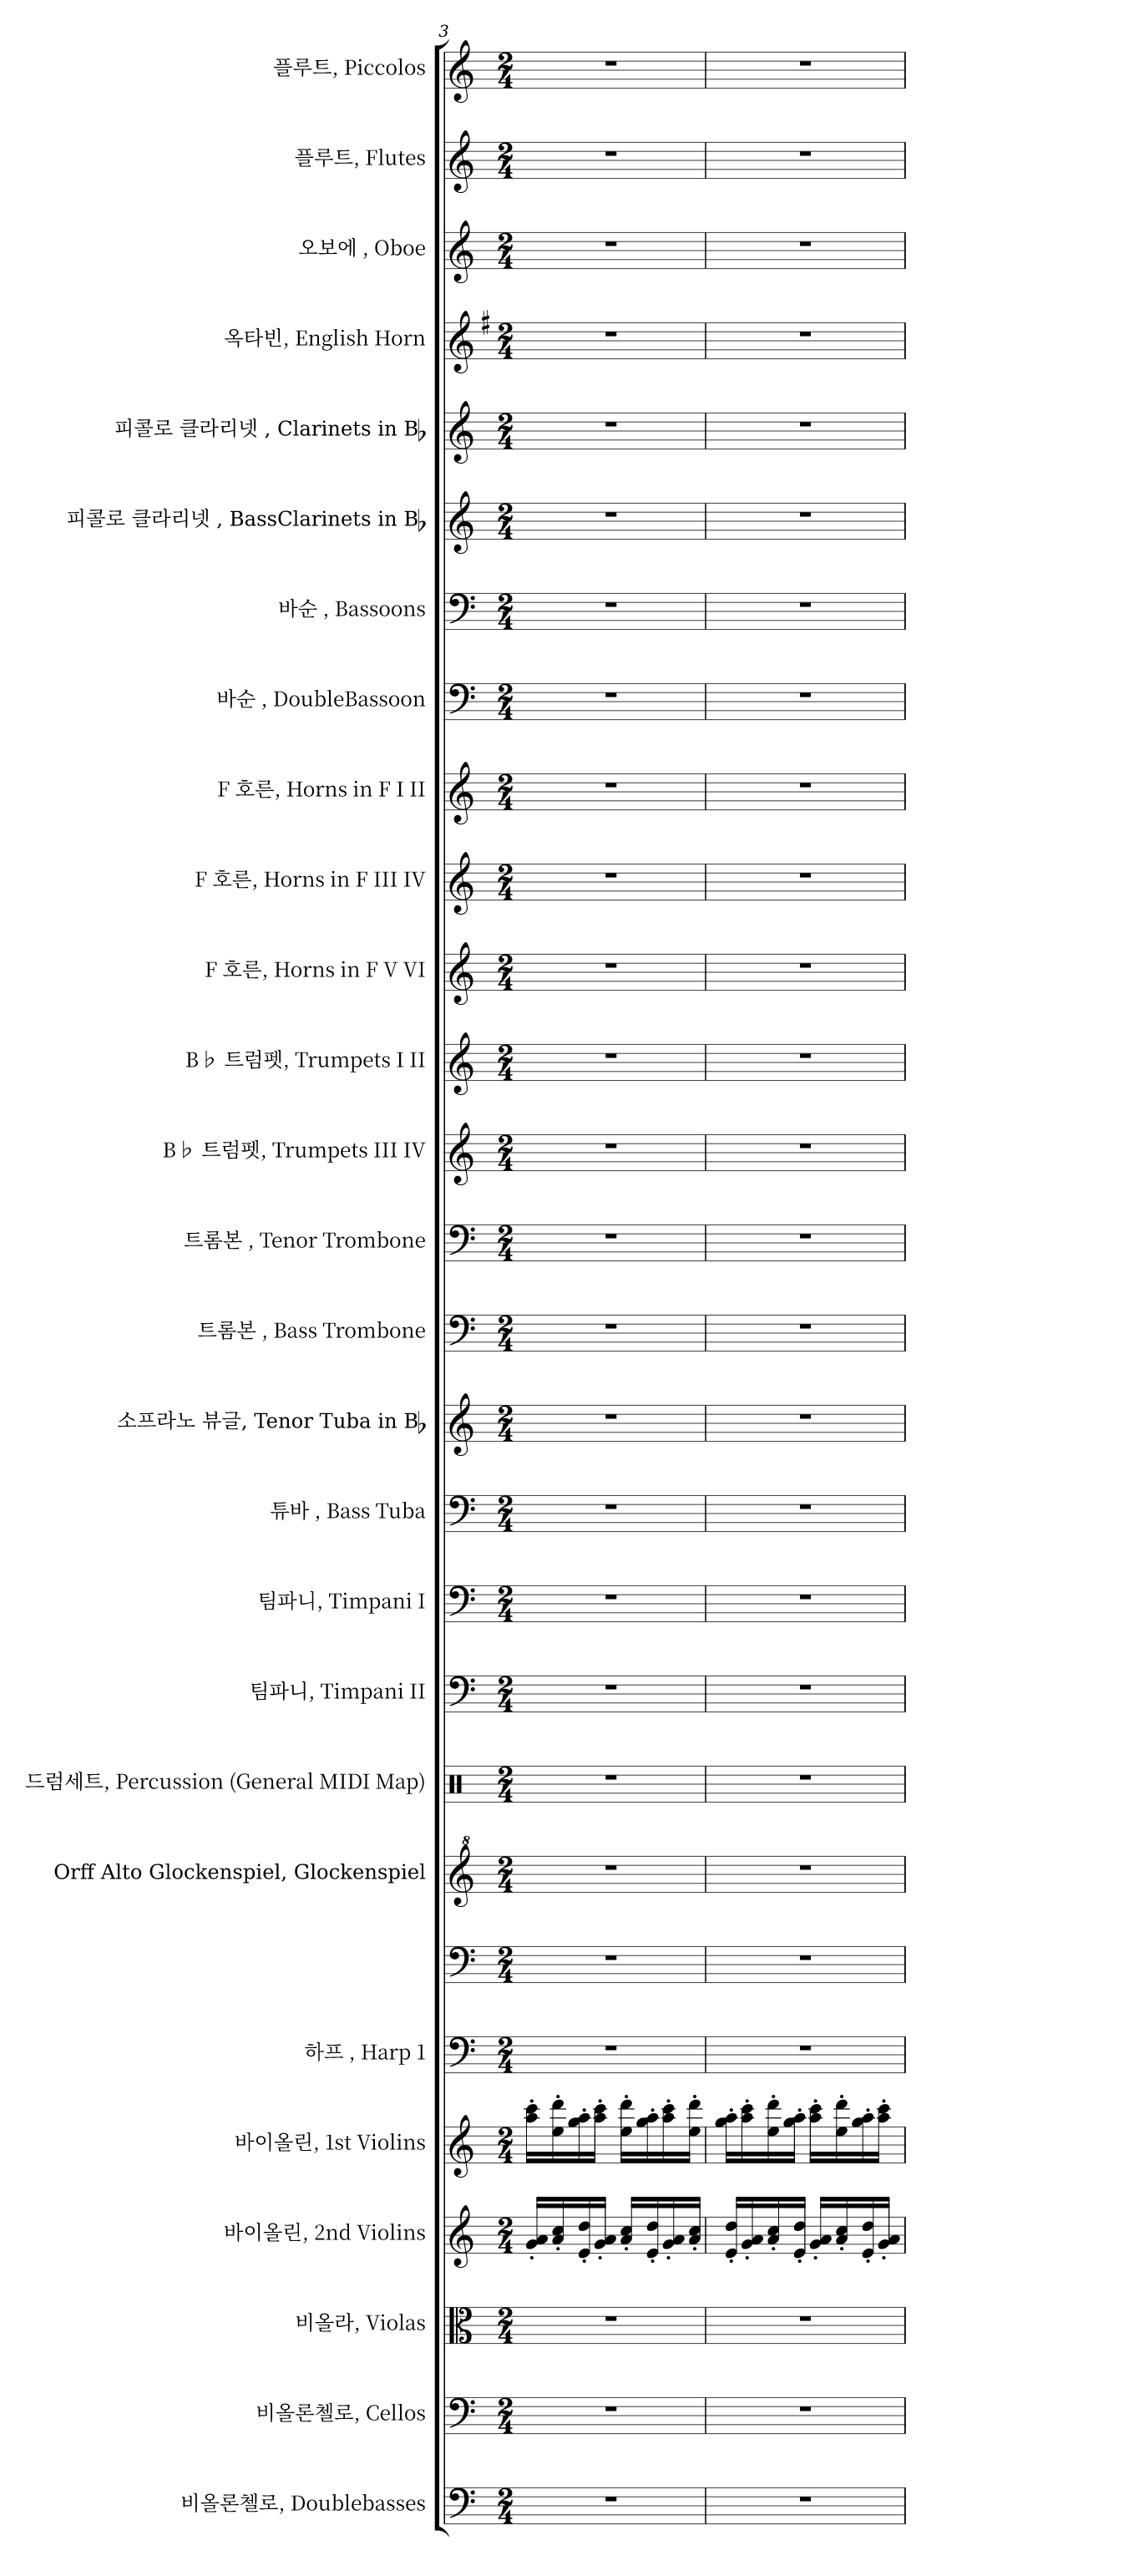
**kern	**kern	**kern	**kern	**kern	**kern	**kern	**kern	**kern	**kern	**kern	**kern	**kern	**kern	**kern	**kern	**kern	**kern	**kern	**kern	**kern	**kern	**kern	**kern	**kern	**kern	**kern	**kern
*part27	*part26	*part25	*part24	*part23	*part22	*part22	*part21	*part20	*part19	*part18	*part17	*part16	*part15	*part14	*part13	*part12	*part11	*part10	*part9	*part8	*part7	*part6	*part5	*part4	*part3	*part2	*part1
*staff28	*staff27	*staff26	*staff25	*staff24	*staff23	*staff22	*staff21	*staff20	*staff19	*staff18	*staff17	*staff16	*staff15	*staff14	*staff13	*staff12	*staff11	*staff10	*staff9	*staff8	*staff7	*staff6	*staff5	*staff4	*staff3	*staff2	*staff1
*I"비올론첼로, Doublebasses	*I"비올론첼로, Cellos	*I"비올라, Violas	*I"바이올린, 2nd Violins	*I"바이올린, 1st Violins	*I"하프 , Harp 1	*	*I"Orff Alto Glockenspiel, Glockenspiel	*I"드럼세트, Percussion (General MIDI Map)	*I"팀파니, Timpani II	*I"팀파니, Timpani I	*I"튜바 , Bass Tuba	*I"소프라노 뷰글, Tenor Tuba in Bb	*I"트롬본 , Bass Trombone	*I"트롬본 , Tenor Trombone	*I"B♭ 트럼펫, Trumpets III IV	*I"B♭ 트럼펫, Trumpets I II	*I"F 호른, Horns in F  V  VI	*I"F 호른, Horns in F III IV	*I"F 호른, Horns in F  I  II	*I"바순 , DoubleBassoon	*I"바순 , Bassoons	*I"피콜로 클라리넷 , BassClarinets in Bb	*I"피콜로 클라리넷 , Clarinets in Bb	*I"옥타빈, English Horn	*I"오보에 , Oboe	*I"플루트, Flutes	*I"플루트, Piccolos
*	*	*I'Vlas.	*I'Vlns.	*I'Vlns.	*I'Hrp.	*	*I'O. A. Glk.	*	*I'Timp.	*I'Timp.	*I'Tba.	*	*I'Tbn.	*I'Tbn.	*I'B♭ Tpt.	*I'B♭ Tpt.	*I'F Hn.	*I'F Hn.	*I'F Hn.	*	*I'Bsn.	*	*	*	*I'Ob.	*I'Fl.	*
!!LO:PB:g=z
*clefF4	*clefF4	*clefC3	*clefG2	*clefG2	*clefF4	*clefF4	*clefG^2	*clefX	*clefF4	*clefF4	*clefF4	*clefG2	*clefF4	*clefF4	*clefG2	*clefG2	*clefG2	*clefG2	*clefG2	*clefF4	*clefF4	*clefG2	*clefG2	*clefG2	*clefG2	*clefG2	*clefG2
*	*	*	*	*	*	*	*	*	*	*	*	*	*	*	*ITrd1c2	*ITrd1c2	*ITrd4c7	*ITrd4c7	*ITrd4c7	*	*	*ITrd1c2	*ITrd1c2	*ITrd4c7	*	*	*
*k[]	*k[]	*k[]	*k[]	*k[]	*k[]	*k[]	*k[]	*k[]	*k[]	*k[]	*k[]	*k[]	*k[]	*k[]	*k[b-e-]	*k[b-e-]	*k[b-]	*k[b-]	*k[b-]	*k[]	*k[]	*k[b-e-]	*k[b-e-]	*k[]	*k[]	*k[]	*k[]
*M2/4	*M2/4	*M2/4	*M2/4	*M2/4	*M2/4	*M2/4	*M2/4	*M2/4	*M2/4	*M2/4	*M2/4	*M2/4	*M2/4	*M2/4	*M2/4	*M2/4	*M2/4	*M2/4	*M2/4	*M2/4	*M2/4	*M2/4	*M2/4	*M2/4	*M2/4	*M2/4	*M2/4
=3	=3	=3	=3	=3	=3	=3	=3	=3	=3	=3	=3	=3	=3	=3	=3	=3	=3	=3	=3	=3	=3	=3	=3	=3	=3	=3	=3
2r	2r	2r	16g/' 16a/'LL	16aa\' 16ccc\'LL	2r	2r	2r	2r	2r	2r	2r	2r	2r	2r	2r	2r	2r	2r	2r	2r	2r	2r	2r	2r	2r	2r	2r
.	.	.	16a/' 16cc/'	16ee\' 16ddd\'	.	.	.	.	.	.	.	.	.	.	.	.	.	.	.	.	.	.	.	.	.	.	.
.	.	.	16e/' 16dd/'	16gg\' 16aa\'	.	.	.	.	.	.	.	.	.	.	.	.	.	.	.	.	.	.	.	.	.	.	.
.	.	.	16g/' 16a/'JJ	16aa\' 16ccc\'JJ	.	.	.	.	.	.	.	.	.	.	.	.	.	.	.	.	.	.	.	.	.	.	.
.	.	.	16a/' 16cc/'LL	16ee\' 16ddd\'LL	.	.	.	.	.	.	.	.	.	.	.	.	.	.	.	.	.	.	.	.	.	.	.
.	.	.	16e/' 16dd/'	16gg\' 16aa\'	.	.	.	.	.	.	.	.	.	.	.	.	.	.	.	.	.	.	.	.	.	.	.
.	.	.	16g/' 16a/'	16aa\' 16ccc\'	.	.	.	.	.	.	.	.	.	.	.	.	.	.	.	.	.	.	.	.	.	.	.
.	.	.	16a/' 16cc/'JJ	16ee\' 16ddd\'JJ	.	.	.	.	.	.	.	.	.	.	.	.	.	.	.	.	.	.	.	.	.	.	.
=4	=4	=4	=4	=4	=4	=4	=4	=4	=4	=4	=4	=4	=4	=4	=4	=4	=4	=4	=4	=4	=4	=4	=4	=4	=4	=4	=4
2r	2r	2r	16e/' 16dd/'LL	16gg\' 16aa\'LL	2r	2r	2r	2r	2r	2r	2r	2r	2r	2r	2r	2r	2r	2r	2r	2r	2r	2r	2r	2r	2r	2r	2r
.	.	.	16g/' 16a/'	16aa\' 16ccc\'	.	.	.	.	.	.	.	.	.	.	.	.	.	.	.	.	.	.	.	.	.	.	.
.	.	.	16a/' 16cc/'	16ee\' 16ddd\'	.	.	.	.	.	.	.	.	.	.	.	.	.	.	.	.	.	.	.	.	.	.	.
.	.	.	16e/' 16dd/'JJ	16gg\' 16aa\'JJ	.	.	.	.	.	.	.	.	.	.	.	.	.	.	.	.	.	.	.	.	.	.	.
.	.	.	16g/' 16a/'LL	16aa\' 16ccc\'LL	.	.	.	.	.	.	.	.	.	.	.	.	.	.	.	.	.	.	.	.	.	.	.
.	.	.	16a/' 16cc/'	16ee\' 16ddd\'	.	.	.	.	.	.	.	.	.	.	.	.	.	.	.	.	.	.	.	.	.	.	.
.	.	.	16e/' 16dd/'	16gg\' 16aa\'	.	.	.	.	.	.	.	.	.	.	.	.	.	.	.	.	.	.	.	.	.	.	.
.	.	.	16g/' 16a/'JJ	16aa\' 16ccc\'JJ	.	.	.	.	.	.	.	.	.	.	.	.	.	.	.	.	.	.	.	.	.	.	.
=	=	=	=	=	=	=	=	=	=	=	=	=	=	=	=	=	=	=	=	=	=	=	=	=	=	=	=
*-	*-	*-	*-	*-	*-	*-	*-	*-	*-	*-	*-	*-	*-	*-	*-	*-	*-	*-	*-	*-	*-	*-	*-	*-	*-	*-	*-
